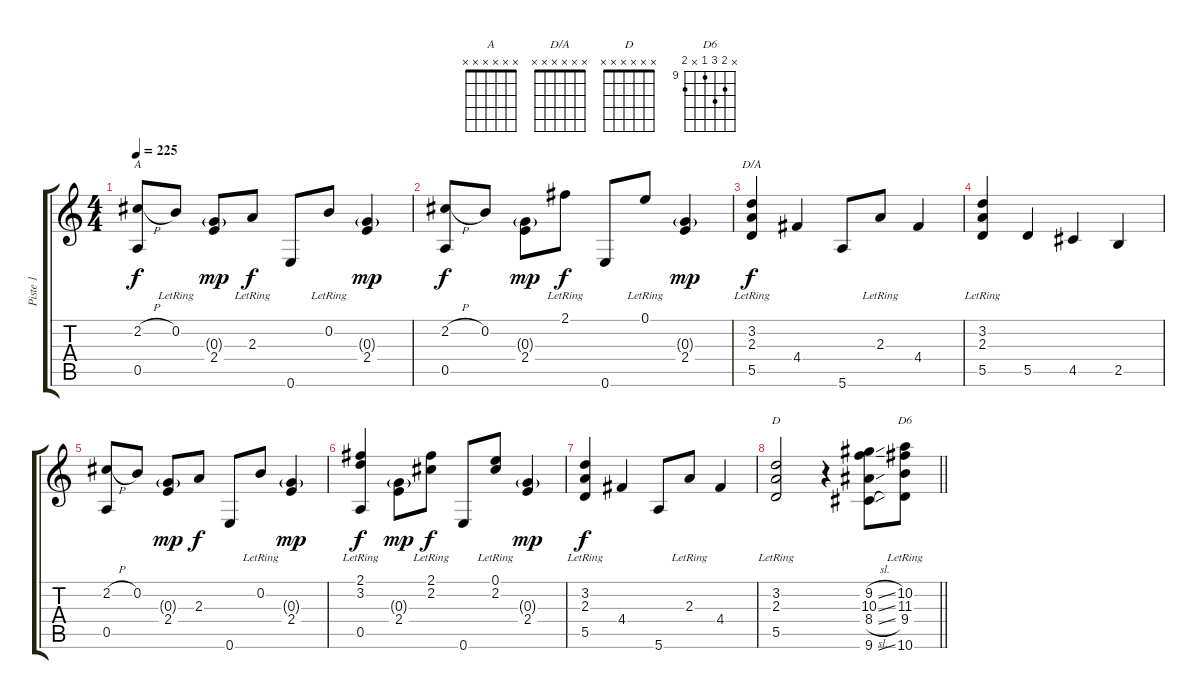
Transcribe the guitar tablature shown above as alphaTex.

\track ("Piste 1" "Piste 1") {instrument acousticguitarnylon}
\staff {score tabs}
\tuning (E4 B3 G3 D3 A2 E2) {hide}
\chord ("A" x x x x x x)
\chord ("D/A" x x x x x x)
\chord ("D" x x x x x x)
\chord ("D6" x 10 11 9 x 10) {firstfret 9}
\ts (4 4)
\tempo 225
\clef g2
\ks c
(2.2{h} 0.5).8{ch "A" dy f} 0.2{lr}.8 (0.3{g} 2.4).8{dy mp} 2.3{lr}.8{dy f} 0.6.8 0.2{lr}.8 (0.3{g} 2.4).4{dy mp} |
(2.2{h} 0.5).8{dy f} 0.2.8 (0.3{g} 2.4).8{dy mp} 2.1{lr}.8{dy f} 0.6.8 0.1{lr}.8 (0.3{g} 2.4).4{dy mp} |
(3.2{lr} 2.3{lr} 5.5).4{ch "D/A" dy f} 4.4.4 5.6.8 2.3{lr}.8 4.4.4 |
(3.2{lr} 2.3{lr} 5.5).4 5.5.4 4.5.4 2.5.4 |
(2.2{h} 0.5).8 0.2.8 (0.3{g} 2.4).8{dy mp} 2.3.8{dy f} 0.6.8 0.2{lr}.8 (0.3{g} 2.4).4{dy mp} |
(2.1{lr} 3.2{lr} 0.5).4{dy f} (0.3{g} 2.4).8{dy mp} (2.1{lr} 2.2{lr}).8{dy f} 0.6.8 (0.1{lr} 2.2{lr}).8 (0.3{g} 2.4).4{dy mp} |
(3.2{lr} 2.3{lr} 5.5).4{dy f} 4.4.4 5.6.8 2.3{lr}.8 4.4.4 |
\barLineRight lightlight
(3.2{lr} 2.3{lr} 5.5).2{ch "D"} r.4 (9.2{sl} 10.3{sl} 8.4{sl} 9.6{sl}).8 (10.2{lr} 11.3 9.4 10.6).8{ch "D6"}
